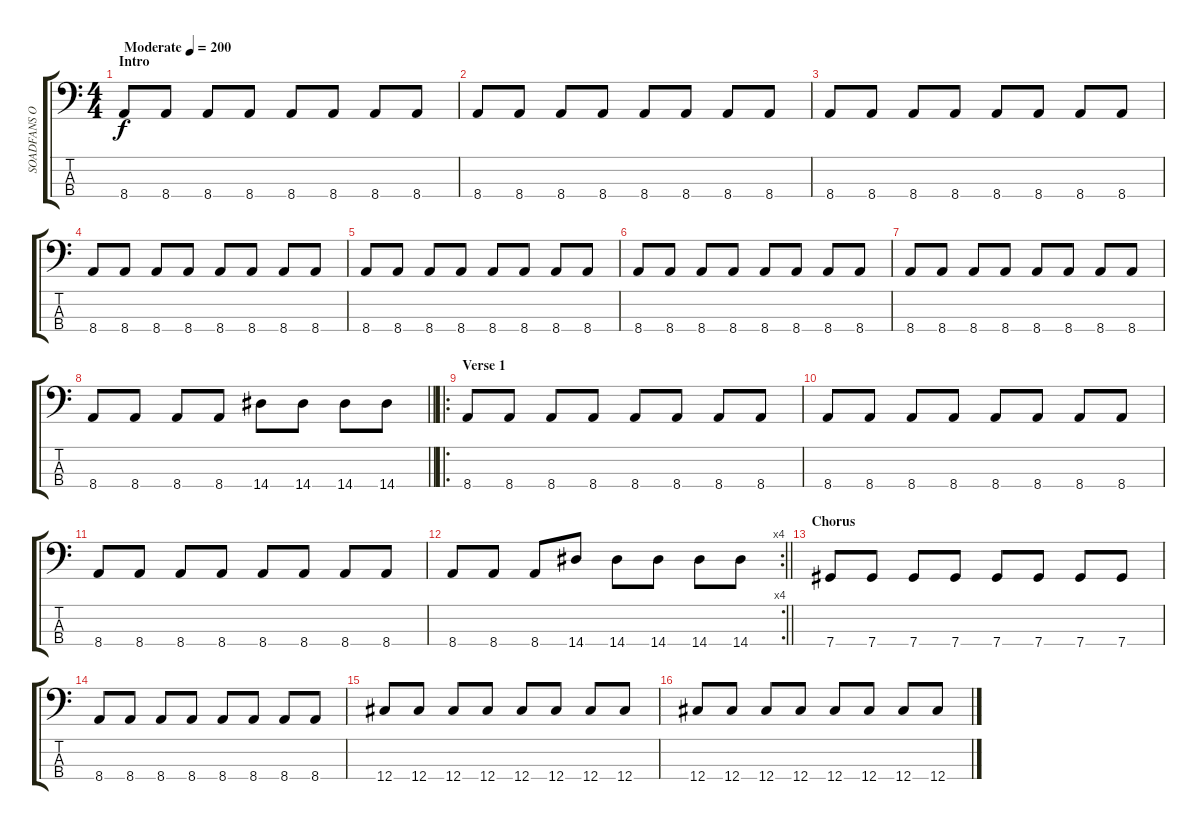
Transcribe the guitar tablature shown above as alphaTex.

\track ("SOADFANS Owns.  (Bass Track)" "SOADFANS O") {instrument electricbassfinger}
\staff {score tabs}
\tuning (Gb2 Db2 Ab1 Db1) {hide}
\ts (4 4)
\section ("" "Intro")
\tempo (200 "Moderate")
\clef f4
\ks c
8.4.8{dy f instrument electricbassfinger} 8.4.8 8.4.8 8.4.8 8.4.8 8.4.8 8.4.8 8.4.8 |
8.4.8 8.4.8 8.4.8 8.4.8 8.4.8 8.4.8 8.4.8 8.4.8 |
8.4.8 8.4.8 8.4.8 8.4.8 8.4.8 8.4.8 8.4.8 8.4.8 |
8.4.8 8.4.8 8.4.8 8.4.8 8.4.8 8.4.8 8.4.8 8.4.8 |
8.4.8 8.4.8 8.4.8 8.4.8 8.4.8 8.4.8 8.4.8 8.4.8 |
8.4.8 8.4.8 8.4.8 8.4.8 8.4.8 8.4.8 8.4.8 8.4.8 |
8.4.8 8.4.8 8.4.8 8.4.8 8.4.8 8.4.8 8.4.8 8.4.8 |
\barLineRight lightlight
8.4.8 8.4.8 8.4.8 8.4.8 14.4.8 14.4.8 14.4.8 14.4.8 |
\ro
\section ("" "Verse 1")
8.4.8 8.4.8 8.4.8 8.4.8 8.4.8 8.4.8 8.4.8 8.4.8 |
8.4.8 8.4.8 8.4.8 8.4.8 8.4.8 8.4.8 8.4.8 8.4.8 |
8.4.8 8.4.8 8.4.8 8.4.8 8.4.8 8.4.8 8.4.8 8.4.8 |
\rc 4
\barLineRight lightlight
8.4.8 8.4.8 8.4.8 14.4.8 14.4.8 14.4.8 14.4.8 14.4.8 |
\section ("" "Chorus")
7.4.8 7.4.8 7.4.8 7.4.8 7.4.8 7.4.8 7.4.8 7.4.8 |
8.4.8 8.4.8 8.4.8 8.4.8 8.4.8 8.4.8 8.4.8 8.4.8 |
12.4.8 12.4.8 12.4.8 12.4.8 12.4.8 12.4.8 12.4.8 12.4.8 |
12.4.8 12.4.8 12.4.8 12.4.8 12.4.8 12.4.8 12.4.8 12.4.8
